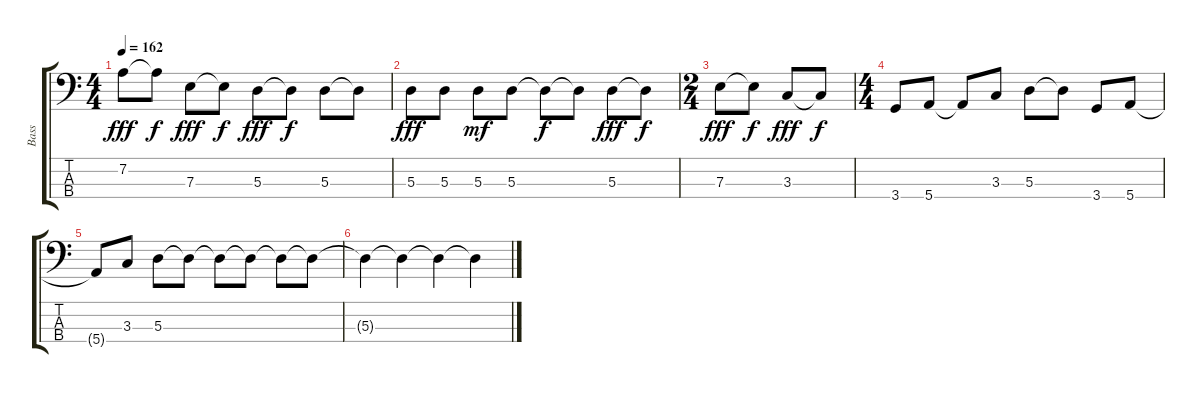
\track ("Bass" "Bass") {instrument electricbassfinger}
\staff {score tabs}
\tuning (G2 D2 A1 E1) {hide}
\ts (4 4)
\tempo 162
\clef f4
\ks c
7.2.8{dy fff} 7.2{t}.8{dy f} 7.3.8{dy fff} 7.3{t}.8{dy f} 5.3.8{dy fff} 5.3{t}.8{dy f} 5.3.8 5.3{t}.8 |
5.3.8{dy fff} 5.3.8 5.3.8{dy mf} 5.3.8 5.3{t}.8{dy f} 5.3{t}.8 5.3.8{dy fff} 5.3{t}.8{dy f} |
\ts (2 4)
7.3.8{dy fff} 7.3{t}.8{dy f} 3.3.8{dy fff} 3.3{t}.8{dy f} |
\ts (4 4)
3.4.8 5.4.8 5.4{t}.8 3.3.8 5.3.8 5.3{t}.8 3.4.8 5.4.8 |
5.4{t}.8 3.3.8 5.3.8 5.3{t}.8 5.3{t}.8 5.3{t}.8 5.3{t}.8 5.3{t}.8 |
5.3{t}.4 5.3{t}.4 5.3{t}.4 5.3{t}.4
